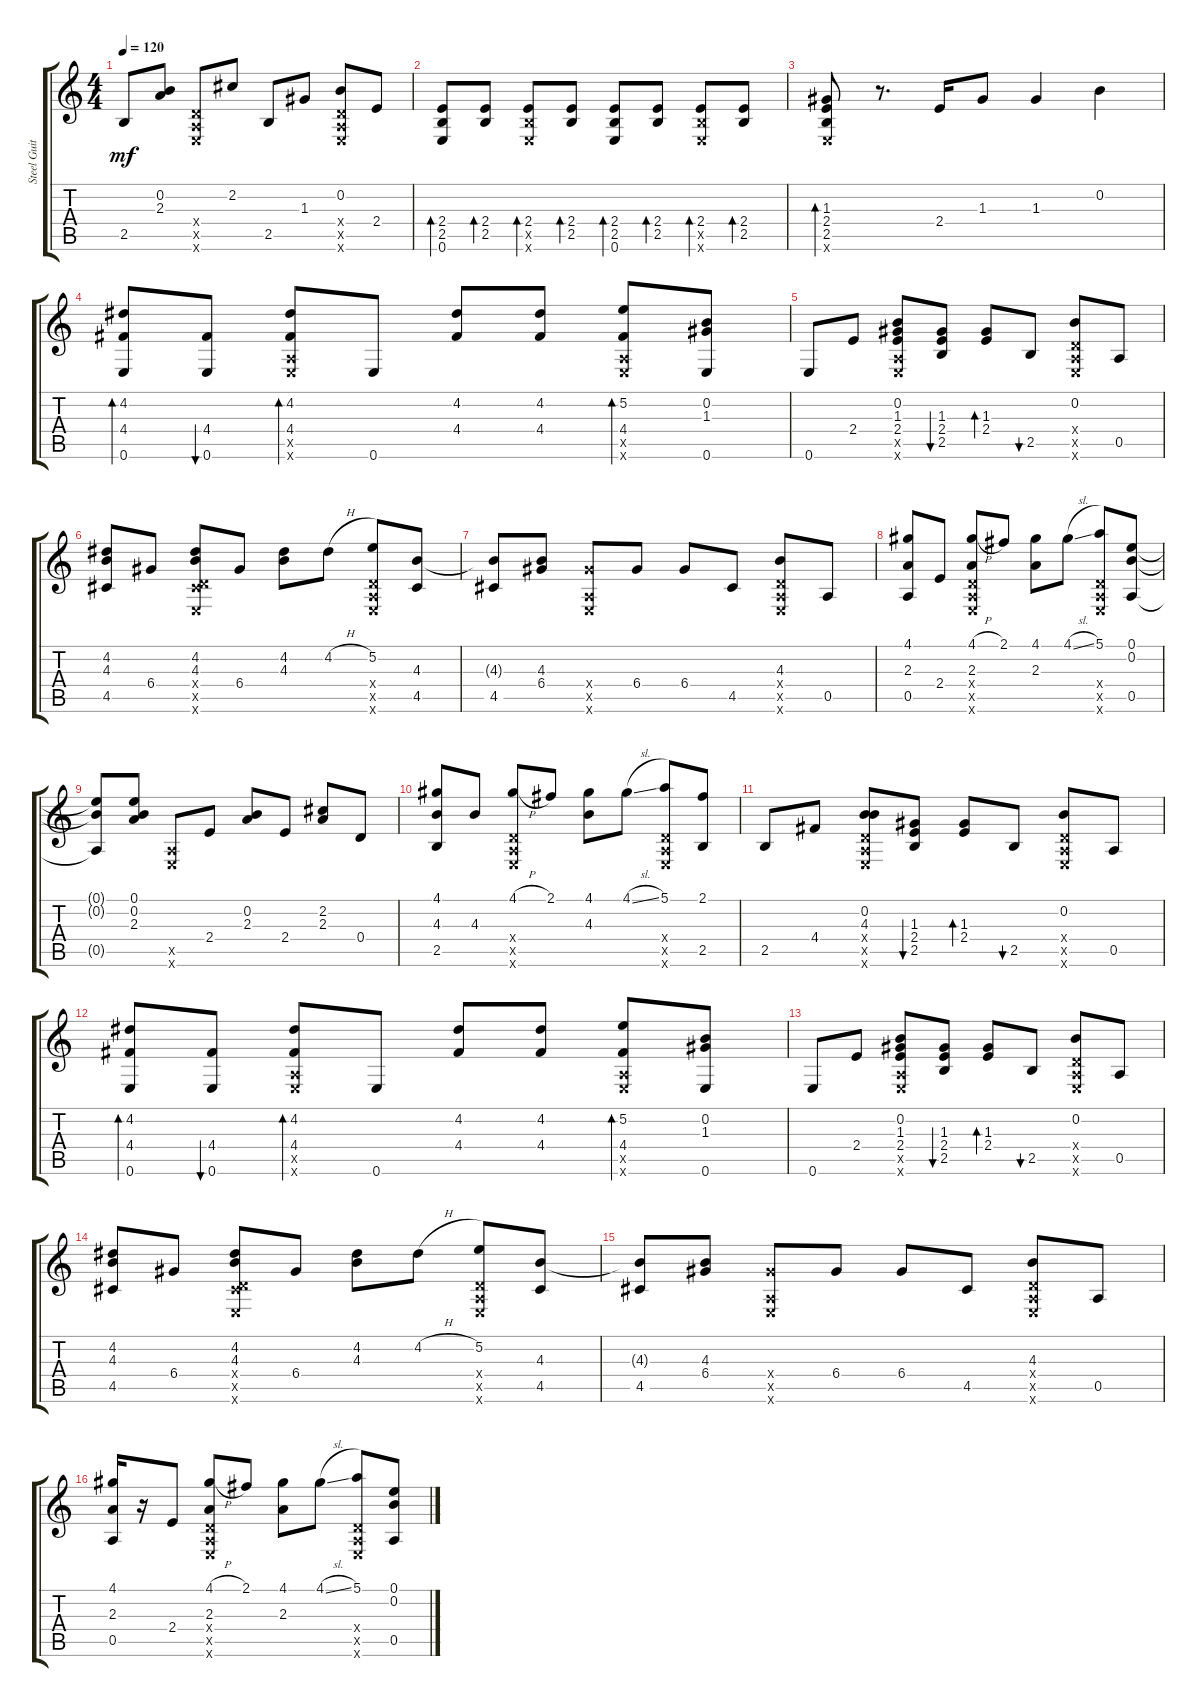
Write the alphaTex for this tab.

\track ("Steel Guitar" "Steel Guit") {instrument acousticguitarsteel}
\staff {score tabs}
\tuning (E4 B3 G3 D3 A2 E2) {hide}
\ts (4 4)
\tempo 120
\clef g2
\ks c
2.5.8{dy mf} (0.2 2.3).8 (0.4{x} 0.5{x} 0.6{x}).8 2.2.8 2.5.8 1.3.8 (0.2 0.4{x} 0.5{x} 0.6{x}).8 2.4.8 |
(2.4 2.5 0.6).8{bd 30} (2.4 2.5).8{bd 30} (2.4 2.5{x} 0.6{x}).8{bd 30} (2.4 2.5).8{bd 30} (2.4 2.5 0.6).8{bd 30} (2.4 2.5).8{bd 30} (2.4 2.5{x} 0.6{x}).8{bd 30} (2.4 2.5).8{bd 30} |
(1.3 2.4 2.5 0.6{x}).8{bd 30} r.8{d} 2.4.16 1.3.8 1.3.4 0.2.4 |
(4.2 4.4 0.6).8{bd 60} (4.4 0.6).8{bu 30} (4.2 4.4 0.5{x} 0.6{x}).8{bd 30} 0.6.8 (4.2 4.4).8 (4.2 4.4).8 (5.2 4.4 0.5{x} 0.6{x}).8{bd 30} (0.2 1.3 0.6).8 |
0.6.8 2.4.8 (0.2 1.3 2.4 0.5{x} 0.6{x}).8 (1.3 2.4 2.5).8{bu 30} (1.3 2.4).8{bd 30} 2.5.8{bu 30} (0.2 0.4{x} 0.5{x} 0.6{x}).8 0.5.8 |
(4.2 4.3 4.5).8 6.4.8 (4.2 4.3 0.4{x} 4.5{x} 0.6{x}).8 6.4.8 (4.2 4.3).8 4.2{h}.8 (5.2 0.4{x} 0.5{x} 0.6{x}).8 (4.3 4.5).8 |
(4.3{t} 4.5).8 (4.3 6.4).8 (6.4{x} 0.5{x} 0.6{x}).8 6.4.8 6.4.8 4.5.8 (4.3 0.4{x} 0.5{x} 0.6{x}).8 0.5.8 |
(4.1 2.3 0.5).8 2.4.8 (4.1{h} 2.3 0.4{x} 0.5{x} 0.6{x}).8 2.1.8 (4.1 2.3).8 4.1{sl}.8 (5.1 0.4{x} 0.5{x} 0.6{x}).8 (0.1 0.2 0.5).8 |
(0.1{t} 0.2{t} 0.5{t}).8 (0.1 0.2 2.3).8 (0.5{x} 0.6{x}).8 2.4.8 (0.2 2.3).8 2.4.8 (2.2 2.3).8 0.4.8 |
(4.1 4.3 2.5).8 4.3.8 (4.1{h} 0.4{x} 0.5{x} 0.6{x}).8 2.1.8 (4.1 4.3).8 4.1{sl}.8 (5.1 0.4{x} 0.5{x} 0.6{x}).8 (2.1 2.5).8 |
2.5.8 4.4.8 (0.2 4.3 0.4{x} 0.5{x} 0.6{x}).8 (1.3 2.4 2.5).8{bu 30} (1.3 2.4).8{bd 30} 2.5.8{bu 30} (0.2 0.4{x} 0.5{x} 0.6{x}).8 0.5.8 |
(4.2 4.4 0.6).8{bd 60} (4.4 0.6).8{bu 30} (4.2 4.4 0.5{x} 0.6{x}).8{bd 30} 0.6.8 (4.2 4.4).8 (4.2 4.4).8 (5.2 4.4 0.5{x} 0.6{x}).8{bd 30} (0.2 1.3 0.6).8 |
0.6.8 2.4.8 (0.2 1.3 2.4 0.5{x} 0.6{x}).8 (1.3 2.4 2.5).8{bu 30} (1.3 2.4).8{bd 30} 2.5.8{bu 30} (0.2 0.4{x} 0.5{x} 0.6{x}).8 0.5.8 |
(4.2 4.3 4.5).8 6.4.8 (4.2 4.3 0.4{x} 4.5{x} 0.6{x}).8 6.4.8 (4.2 4.3).8 4.2{h}.8 (5.2 0.4{x} 0.5{x} 0.6{x}).8 (4.3 4.5).8 |
(4.3{t} 4.5).8 (4.3 6.4).8 (6.4{x} 0.5{x} 0.6{x}).8 6.4.8 6.4.8 4.5.8 (4.3 0.4{x} 0.5{x} 0.6{x}).8 0.5.8 |
(4.1 2.3 0.5).16 r.16 2.4.8 (4.1{h} 2.3 0.4{x} 0.5{x} 0.6{x}).8 2.1.8 (4.1 2.3).8 4.1{sl}.8 (5.1 0.4{x} 0.5{x} 0.6{x}).8 (0.1 0.2 0.5).8
